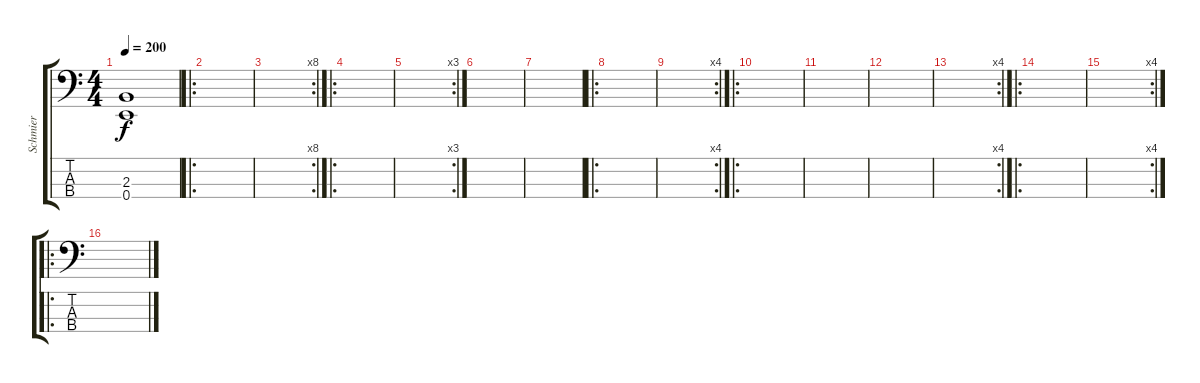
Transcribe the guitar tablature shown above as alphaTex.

\track ("Schmier" "Schmier") {instrument electricbasspick}
\staff {score tabs}
\tuning (G2 D2 A1 E1) {hide}
\ts (4 4)
\tempo 200
\clef f4
\ks c
(2.3 0.4).1{dy f instrument lead2sawtooth} |
\ro
|
\rc 8
|
\ro
|
\rc 3
|
|
|
\ro
|
\rc 4
|
\ro
|
|
|
\rc 4
|
\ro
|
\rc 4
|
\ro
